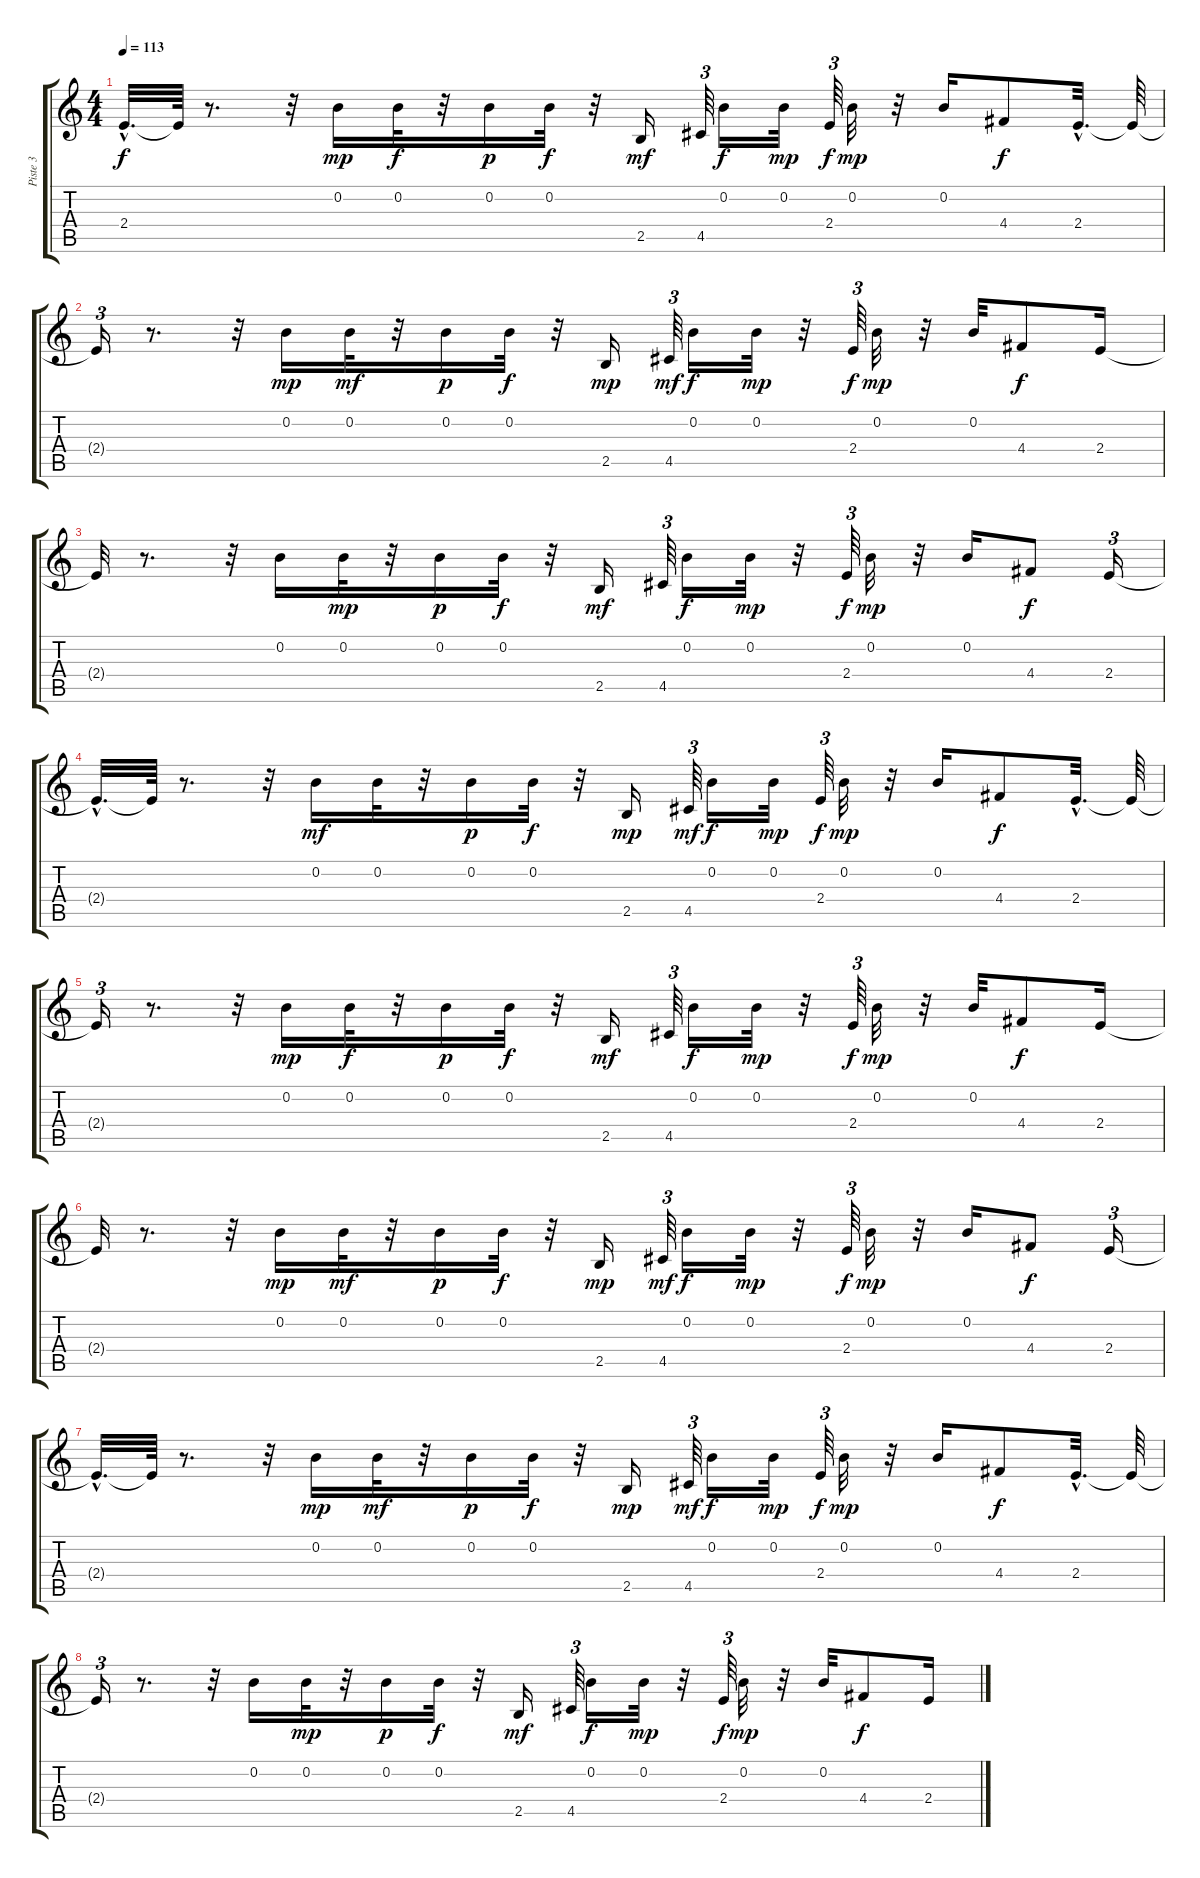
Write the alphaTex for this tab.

\track ("Piste 3" "Piste 3") {instrument electricguitarmuted}
\staff {score tabs}
\tuning (E4 B3 G3 D3 A2 E2) {hide}
\ts (4 4)
\tempo 113
\clef g2
\ks c
2.4{hac t}.32{d dy f} 2.4{t}.64 r.8{d} r.32 0.2.16{dy mp} 0.2.32{dy f} r.32 0.2.16{dy p} 0.2.32{dy f} r.32 2.5.16{dy mf} 4.5.64{tu (3 2)} 0.2.16{dy f} 0.2.32{dy mp} 2.4.64{tu (3 2) dy f} 0.2.32{dy mp} r.32 0.2.16 4.4.8{dy f} 2.4{hac}.32{d} 2.4{t}.64 |
2.4{t}.16{tu (3 2)} r.8{d} r.32 0.2.16{dy mp} 0.2.32{dy mf} r.32 0.2.16{dy p} 0.2.32{dy f} r.32 2.5.16{dy mp} 4.5.64{tu (3 2) dy mf} 0.2.16{dy f} 0.2.32{dy mp} r.32 2.4.64{tu (3 2) dy f} 0.2.32{dy mp} r.32 0.2.32 4.4.8{dy f} 2.4.16 |
2.4{t}.32 r.8{d} r.32 0.2.16 0.2.32{dy mp} r.32 0.2.16{dy p} 0.2.32{dy f} r.32 2.5.16{dy mf} 4.5.64{tu (3 2)} 0.2.16{dy f} 0.2.32{dy mp} r.32 2.4.64{tu (3 2) dy f} 0.2.32{dy mp} r.32 0.2.16 4.4.8{dy f} 2.4.16{tu (3 2)} |
2.4{hac t}.32{d} 2.4{t}.64 r.8{d} r.32 0.2.16{dy mf} 0.2.32 r.32 0.2.16{dy p} 0.2.32{dy f} r.32 2.5.16{dy mp} 4.5.64{tu (3 2) dy mf} 0.2.16{dy f} 0.2.32{dy mp} 2.4.64{tu (3 2) dy f} 0.2.32{dy mp} r.32 0.2.16 4.4.8{dy f} 2.4{hac}.32{d} 2.4{t}.64 |
2.4{t}.16{tu (3 2)} r.8{d} r.32 0.2.16{dy mp} 0.2.32{dy f} r.32 0.2.16{dy p} 0.2.32{dy f} r.32 2.5.16{dy mf} 4.5.64{tu (3 2)} 0.2.16{dy f} 0.2.32{dy mp} r.32 2.4.64{tu (3 2) dy f} 0.2.32{dy mp} r.32 0.2.32 4.4.8{dy f} 2.4.16 |
2.4{t}.32 r.8{d} r.32 0.2.16{dy mp} 0.2.32{dy mf} r.32 0.2.16{dy p} 0.2.32{dy f} r.32 2.5.16{dy mp} 4.5.64{tu (3 2) dy mf} 0.2.16{dy f} 0.2.32{dy mp} r.32 2.4.64{tu (3 2) dy f} 0.2.32{dy mp} r.32 0.2.16 4.4.8{dy f} 2.4.16{tu (3 2)} |
2.4{hac t}.32{d} 2.4{t}.64 r.8{d} r.32 0.2.16{dy mp} 0.2.32{dy mf} r.32 0.2.16{dy p} 0.2.32{dy f} r.32 2.5.16{dy mp} 4.5.64{tu (3 2) dy mf} 0.2.16{dy f} 0.2.32{dy mp} 2.4.64{tu (3 2) dy f} 0.2.32{dy mp} r.32 0.2.16 4.4.8{dy f} 2.4{hac}.32{d} 2.4{t}.64 |
2.4{t}.16{tu (3 2)} r.8{d} r.32 0.2.16 0.2.32{dy mp} r.32 0.2.16{dy p} 0.2.32{dy f} r.32 2.5.16{dy mf} 4.5.64{tu (3 2)} 0.2.16{dy f} 0.2.32{dy mp} r.32 2.4.64{tu (3 2) dy f} 0.2.32{dy mp} r.32 0.2.32 4.4.8{dy f} 2.4.16
